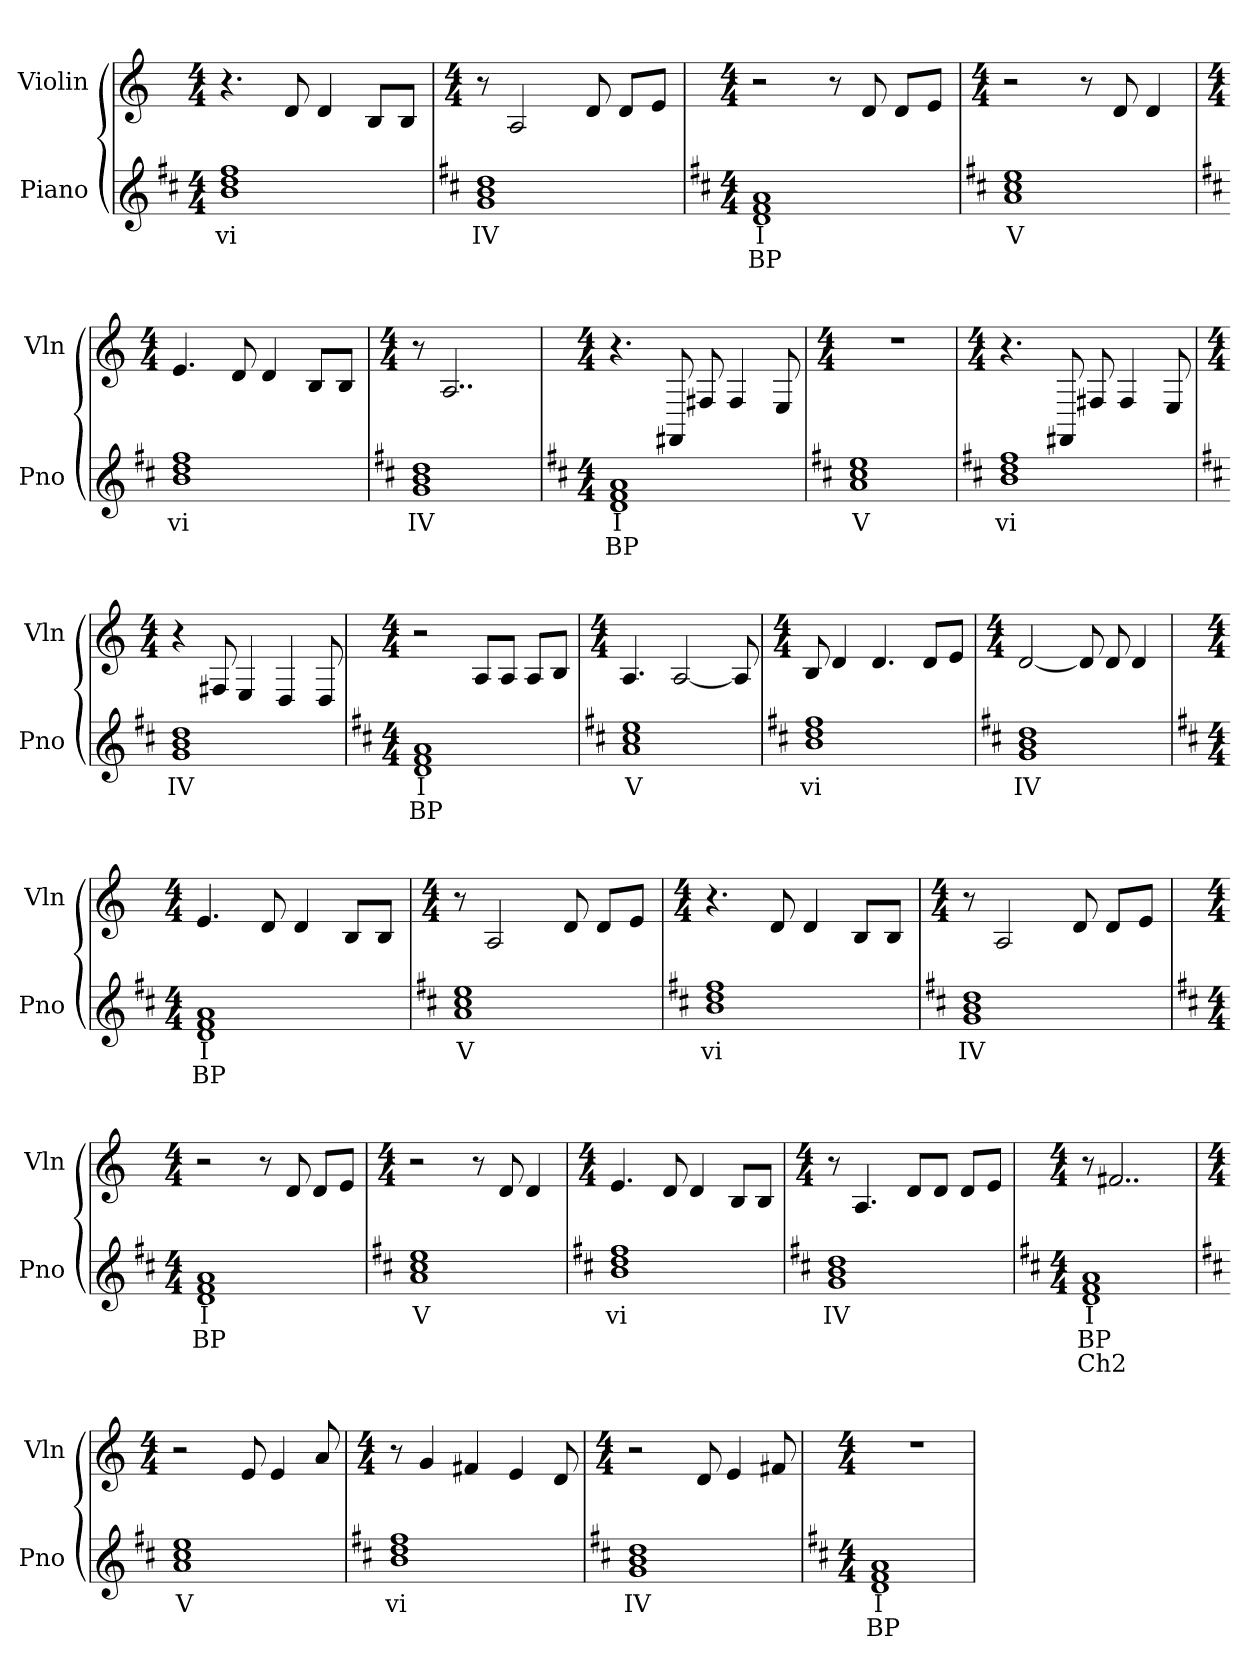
**kern	**text	**text	**text	**kern
*part2	*part2	*part2	*part2	*part1
*staff2	*staff2	*staff2	*staff2	*staff1
*I"Piano	*	*	*	*I"Violin
*I'Pno	*	*	*	*I'Vln
*k[f#c#]	*	*	*	*
*D:	*	*	*	*
*M4/4	*	*	*	*M4/4
=	=	=	=	=
1b 1dd 1ff#	vi	.	.	4.r
.	.	.	.	8d
.	.	.	.	4d
.	.	.	.	8BL
.	.	.	.	8BJ
=	=	=	=	=
*k[f#c#]	*	*	*	*
*D:	*	*	*	*
*	*	*	*	*M4/4
1g 1b 1dd	IV	.	.	8r
.	.	.	.	2A
.	.	.	.	8d
.	.	.	.	8dL
.	.	.	.	8eJ
=	=	=	=	=
*k[f#c#]	*	*	*	*
*D:	*	*	*	*
*M4/4	*	*	*	*M4/4
1d 1f# 1a	I	BP	.	2r
.	.	.	.	8r
.	.	.	.	8d
.	.	.	.	8dL
.	.	.	.	8eJ
=	=	=	=	=
*k[f#c#]	*	*	*	*
*D:	*	*	*	*
*	*	*	*	*M4/4
1a 1cc# 1ee	V	.	.	2r
.	.	.	.	8r
.	.	.	.	8d
.	.	.	.	4d
=	=	=	=	=
*k[f#c#]	*	*	*	*
*D:	*	*	*	*
*	*	*	*	*M4/4
1b 1dd 1ff#	vi	.	.	4.e
.	.	.	.	8d
.	.	.	.	4d
.	.	.	.	8BL
.	.	.	.	8BJ
=	=	=	=	=
*k[f#c#]	*	*	*	*
*D:	*	*	*	*
*	*	*	*	*M4/4
1g 1b 1dd	IV	.	.	8r
.	.	.	.	2..A
=	=	=	=	=
*k[f#c#]	*	*	*	*
*D:	*	*	*	*
*M4/4	*	*	*	*M4/4
1d 1f# 1a	I	BP	.	4.r
.	.	.	.	8FF#X
.	.	.	.	8F#X
.	.	.	.	4F#
.	.	.	.	8E
=	=	=	=	=
*k[f#c#]	*	*	*	*
*D:	*	*	*	*
*	*	*	*	*M4/4
1a 1cc# 1ee	V	.	.	1r
=	=	=	=	=
*k[f#c#]	*	*	*	*
*D:	*	*	*	*
*	*	*	*	*M4/4
1b 1dd 1ff#	vi	.	.	4.r
.	.	.	.	8FF#X
.	.	.	.	8F#X
.	.	.	.	4F#
.	.	.	.	8E
=	=	=	=	=
*k[f#c#]	*	*	*	*
*D:	*	*	*	*
*	*	*	*	*M4/4
1g 1b 1dd	IV	.	.	4r
.	.	.	.	8F#X
.	.	.	.	4E
.	.	.	.	4D
.	.	.	.	8D
=	=	=	=	=
*k[f#c#]	*	*	*	*
*D:	*	*	*	*
*M4/4	*	*	*	*M4/4
1d 1f# 1a	I	BP	.	2r
.	.	.	.	8AL
.	.	.	.	8AJ
.	.	.	.	8AL
.	.	.	.	8BJ
=	=	=	=	=
*k[f#c#]	*	*	*	*
*D:	*	*	*	*
*	*	*	*	*M4/4
1a 1cc# 1ee	V	.	.	4.A
.	.	.	.	[2A
.	.	.	.	8A]
=	=	=	=	=
*k[f#c#]	*	*	*	*
*D:	*	*	*	*
*	*	*	*	*M4/4
1b 1dd 1ff#	vi	.	.	8B
.	.	.	.	4d
.	.	.	.	4.d
.	.	.	.	8dL
.	.	.	.	8eJ
=	=	=	=	=
*k[f#c#]	*	*	*	*
*D:	*	*	*	*
*	*	*	*	*M4/4
1g 1b 1dd	IV	.	.	[2d
.	.	.	.	8d]
.	.	.	.	8d
.	.	.	.	4d
=	=	=	=	=
*k[f#c#]	*	*	*	*
*D:	*	*	*	*
*M4/4	*	*	*	*M4/4
1d 1f# 1a	I	BP	.	4.e
.	.	.	.	8d
.	.	.	.	4d
.	.	.	.	8BL
.	.	.	.	8BJ
=	=	=	=	=
*k[f#c#]	*	*	*	*
*D:	*	*	*	*
*	*	*	*	*M4/4
1a 1cc# 1ee	V	.	.	8r
.	.	.	.	2A
.	.	.	.	8d
.	.	.	.	8dL
.	.	.	.	8eJ
=	=	=	=	=
*k[f#c#]	*	*	*	*
*D:	*	*	*	*
*	*	*	*	*M4/4
1b 1dd 1ff#	vi	.	.	4.r
.	.	.	.	8d
.	.	.	.	4d
.	.	.	.	8BL
.	.	.	.	8BJ
=	=	=	=	=
*k[f#c#]	*	*	*	*
*D:	*	*	*	*
*	*	*	*	*M4/4
1g 1b 1dd	IV	.	.	8r
.	.	.	.	2A
.	.	.	.	8d
.	.	.	.	8dL
.	.	.	.	8eJ
=	=	=	=	=
*k[f#c#]	*	*	*	*
*D:	*	*	*	*
*M4/4	*	*	*	*M4/4
1d 1f# 1a	I	BP	.	2r
.	.	.	.	8r
.	.	.	.	8d
.	.	.	.	8dL
.	.	.	.	8eJ
=	=	=	=	=
*k[f#c#]	*	*	*	*
*D:	*	*	*	*
*	*	*	*	*M4/4
1a 1cc# 1ee	V	.	.	2r
.	.	.	.	8r
.	.	.	.	8d
.	.	.	.	4d
=	=	=	=	=
*k[f#c#]	*	*	*	*
*D:	*	*	*	*
*	*	*	*	*M4/4
1b 1dd 1ff#	vi	.	.	4.e
.	.	.	.	8d
.	.	.	.	4d
.	.	.	.	8BL
.	.	.	.	8BJ
=	=	=	=	=
*k[f#c#]	*	*	*	*
*D:	*	*	*	*
*	*	*	*	*M4/4
1g 1b 1dd	IV	.	.	8r
.	.	.	.	4.A
.	.	.	.	8dL
.	.	.	.	8dJ
.	.	.	.	8dL
.	.	.	.	8eJ
=	=	=	=	=
*k[f#c#]	*	*	*	*
*D:	*	*	*	*
*M4/4	*	*	*	*M4/4
1d 1f# 1a	I	BP	Ch2	8r
.	.	.	.	2..f#X
=	=	=	=	=
*k[f#c#]	*	*	*	*
*D:	*	*	*	*
*	*	*	*	*M4/4
1a 1cc# 1ee	V	.	.	2r
.	.	.	.	8e
.	.	.	.	4e
.	.	.	.	8a
=	=	=	=	=
*k[f#c#]	*	*	*	*
*D:	*	*	*	*
*	*	*	*	*M4/4
1b 1dd 1ff#	vi	.	.	8r
.	.	.	.	4g
.	.	.	.	4f#X
.	.	.	.	4e
.	.	.	.	8d
=	=	=	=	=
*k[f#c#]	*	*	*	*
*D:	*	*	*	*
*	*	*	*	*M4/4
1g 1b 1dd	IV	.	.	2r
.	.	.	.	8d
.	.	.	.	4e
.	.	.	.	8f#X
=	=	=	=	=
*k[f#c#]	*	*	*	*
*D:	*	*	*	*
*M4/4	*	*	*	*M4/4
1d 1f# 1a	I	BP	.	1r
=	=	=	=	=
*-	*-	*-	*-	*-
